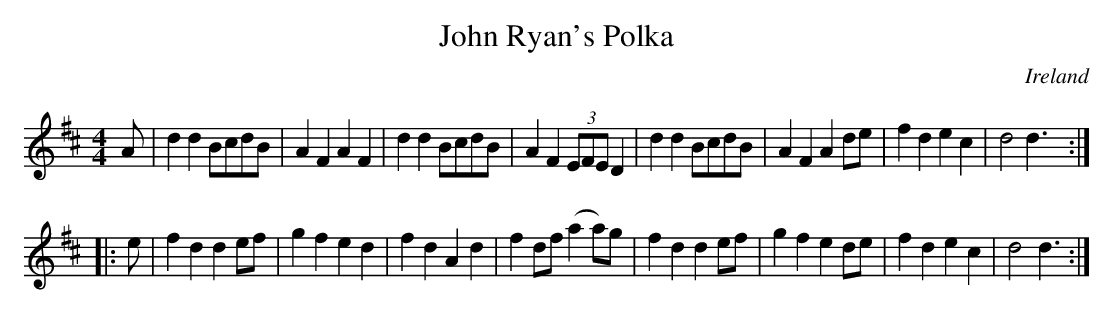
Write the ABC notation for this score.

X:1
T:John Ryan's Polka
O:Ireland
M:4/4
K:D
A|\
d2d2 BcdB|A2F2 A2F2|d2d2 BcdB|A2F2 (3EFE D2|\
d2d2 BcdB|A2F2 A2de|f2d2 e2c2|d4 d3:|
|:e|\
f2d2 d2ef|g2f2 e2d2|f2d2 A2d2|f2df (a2a)g|\
f2d2 d2ef|g2f2 e2de|f2d2 e2c2|d4 d3:|
